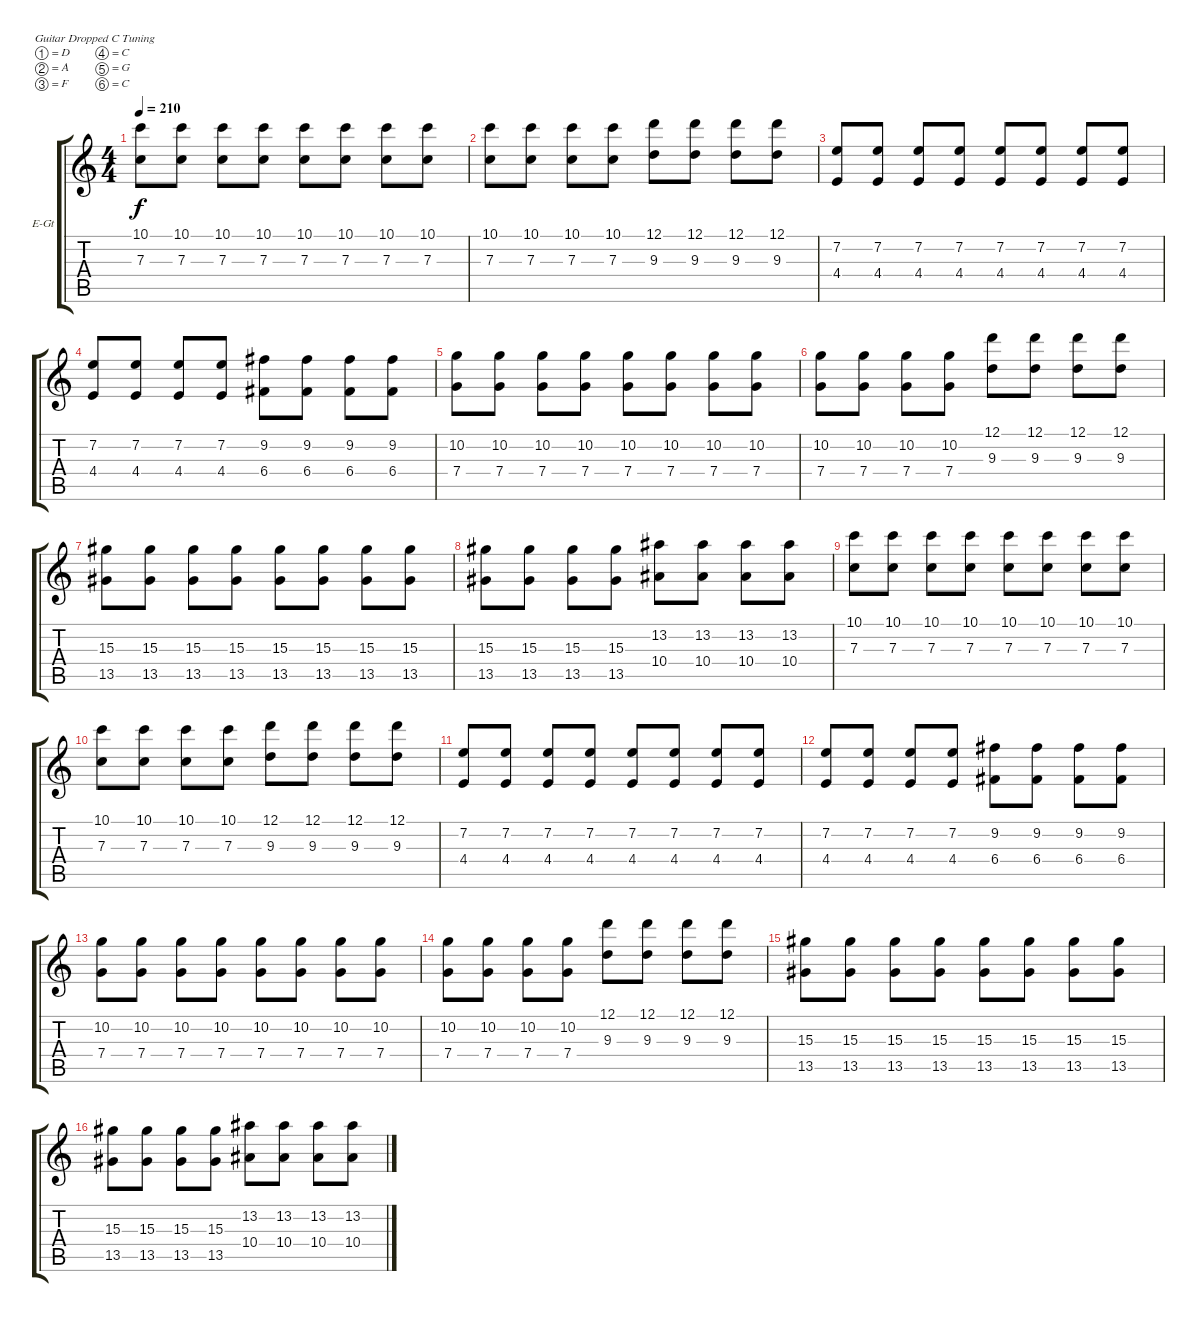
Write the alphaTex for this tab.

\defaultSystemsLayout 4
\bracketExtendMode groupsimilarinstruments
\firstSystemTrackNameOrientation horizontal
\otherSystemsTrackNameOrientation horizontal
\track ("Third Guitar" "E-Gt") {instrument distortionguitar}
\staff {score tabs}
\tuning (D4 A3 F3 C3 G2 C2)
\ts (4 4)
\tempo 210
\clef g2
\ks c
(7.3 10.1).8{dy f} (7.3 10.1).8 (7.3 10.1).8 (7.3 10.1).8 (7.3 10.1).8 (7.3 10.1).8 (7.3 10.1).8 (7.3 10.1).8 |
(7.3 10.1).8 (7.3 10.1).8 (7.3 10.1).8 (7.3 10.1).8 (9.3 12.1).8 (9.3 12.1).8 (9.3 12.1).8 (9.3 12.1).8 |
(4.4 7.2).8 (4.4 7.2).8 (4.4 7.2).8 (4.4 7.2).8 (4.4 7.2).8 (4.4 7.2).8 (4.4 7.2).8 (4.4 7.2).8 |
(4.4 7.2).8 (4.4 7.2).8 (4.4 7.2).8 (4.4 7.2).8 (6.4 9.2).8 (6.4 9.2).8 (6.4 9.2).8 (6.4 9.2).8 |
(7.4 10.2).8 (7.4 10.2).8 (7.4 10.2).8 (7.4 10.2).8 (7.4 10.2).8 (7.4 10.2).8 (7.4 10.2).8 (7.4 10.2).8 |
(7.4 10.2).8 (7.4 10.2).8 (7.4 10.2).8 (7.4 10.2).8 (9.3 12.1).8 (9.3 12.1).8 (9.3 12.1).8 (9.3 12.1).8 |
(13.5 15.3).8 (15.3 13.5).8 (15.3 13.5).8 (15.3 13.5).8 (15.3 13.5).8 (15.3 13.5).8 (15.3 13.5).8 (15.3 13.5).8 |
(15.3 13.5).8 (15.3 13.5).8 (15.3 13.5).8 (15.3 13.5).8 (10.4 13.2).8 (13.2 10.4).8 (10.4 13.2).8 (10.4 13.2).8 |
(7.3 10.1).8 (7.3 10.1).8 (7.3 10.1).8 (7.3 10.1).8 (7.3 10.1).8 (7.3 10.1).8 (7.3 10.1).8 (7.3 10.1).8 |
(7.3 10.1).8 (7.3 10.1).8 (7.3 10.1).8 (7.3 10.1).8 (9.3 12.1).8 (9.3 12.1).8 (9.3 12.1).8 (9.3 12.1).8 |
(4.4 7.2).8 (4.4 7.2).8 (4.4 7.2).8 (4.4 7.2).8 (4.4 7.2).8 (4.4 7.2).8 (4.4 7.2).8 (4.4 7.2).8 |
(4.4 7.2).8 (4.4 7.2).8 (4.4 7.2).8 (4.4 7.2).8 (6.4 9.2).8 (6.4 9.2).8 (6.4 9.2).8 (6.4 9.2).8 |
(7.4 10.2).8 (7.4 10.2).8 (7.4 10.2).8 (7.4 10.2).8 (7.4 10.2).8 (7.4 10.2).8 (7.4 10.2).8 (7.4 10.2).8 |
(7.4 10.2).8 (7.4 10.2).8 (7.4 10.2).8 (7.4 10.2).8 (9.3 12.1).8 (9.3 12.1).8 (9.3 12.1).8 (9.3 12.1).8 |
(13.5 15.3).8 (15.3 13.5).8 (15.3 13.5).8 (15.3 13.5).8 (15.3 13.5).8 (15.3 13.5).8 (15.3 13.5).8 (15.3 13.5).8 |
(15.3 13.5).8 (15.3 13.5).8 (15.3 13.5).8 (15.3 13.5).8 (10.4 13.2).8 (13.2 10.4).8 (10.4 13.2).8 (10.4 13.2).8
